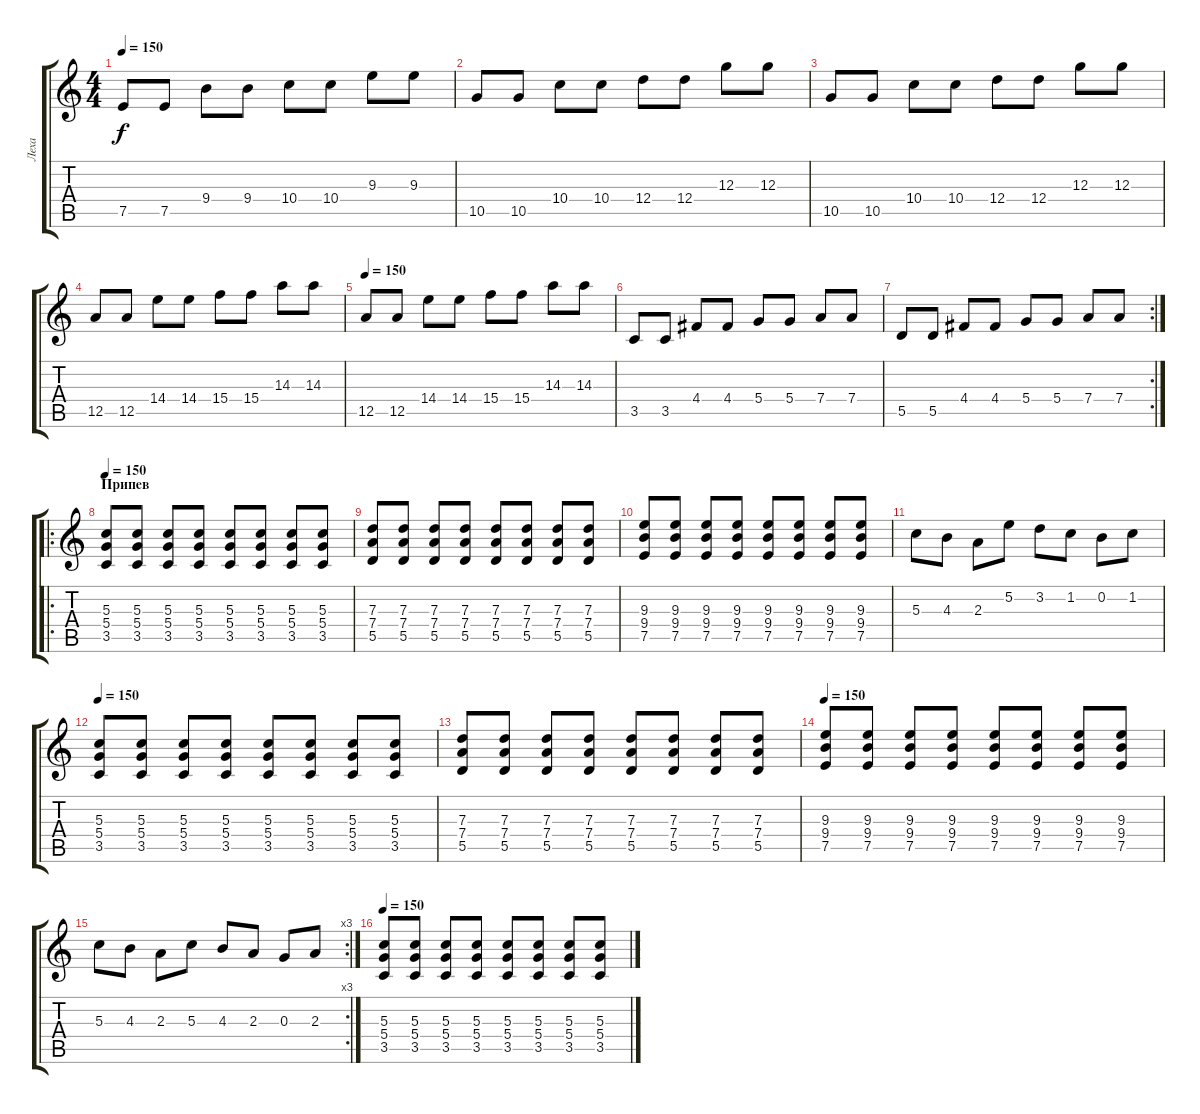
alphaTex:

\track ("Леха" "Леха") {instrument distortionguitar}
\staff {score tabs}
\tuning (E4 B3 G3 D3 A2 E2) {hide}
\ts (4 4)
\tempo 150
\clef g2
\ks c
7.5.8{dy f} 7.5.8 9.4.8 9.4.8 10.4.8 10.4.8 9.3.8 9.3.8 |
10.5.8 10.5.8 10.4.8 10.4.8 12.4.8 12.4.8 12.3.8 12.3.8 |
10.5.8 10.5.8 10.4.8 10.4.8 12.4.8 12.4.8 12.3.8 12.3.8 |
12.5.8 12.5.8 14.4.8 14.4.8 15.4.8 15.4.8 14.3.8 14.3.8 |
\tempo 150
12.5.8 12.5.8 14.4.8 14.4.8 15.4.8 15.4.8 14.3.8 14.3.8 |
3.5.8 3.5.8 4.4.8 4.4.8 5.4.8 5.4.8 7.4.8 7.4.8 |
\rc 2
5.5.8 5.5.8 4.4.8 4.4.8 5.4.8 5.4.8 7.4.8 7.4.8 |
\ro
\section ("" "Припев")
\tempo 150
(5.3 5.4 3.5).8{instrument distortionguitar} (5.3 5.4 3.5).8 (5.3 5.4 3.5).8 (5.3 5.4 3.5).8 (5.3 5.4 3.5).8 (5.3 5.4 3.5).8 (5.3 5.4 3.5).8 (5.3 5.4 3.5).8 |
(7.3 7.4 5.5).8 (7.3 7.4 5.5).8 (7.3 7.4 5.5).8 (7.3 7.4 5.5).8 (7.3 7.4 5.5).8 (7.3 7.4 5.5).8 (7.3 7.4 5.5).8 (7.3 7.4 5.5).8 |
(9.3 9.4 7.5).8 (9.3 9.4 7.5).8 (9.3 9.4 7.5).8 (9.3 9.4 7.5).8 (9.3 9.4 7.5).8 (9.3 9.4 7.5).8 (9.3 9.4 7.5).8 (9.3 9.4 7.5).8 |
5.3.8 4.3.8 2.3.8 5.2.8 3.2.8 1.2.8 0.2.8 1.2.8 |
\tempo 150
(5.3 5.4 3.5).8{instrument distortionguitar} (5.3 5.4 3.5).8 (5.3 5.4 3.5).8 (5.3 5.4 3.5).8 (5.3 5.4 3.5).8 (5.3 5.4 3.5).8 (5.3 5.4 3.5).8 (5.3 5.4 3.5).8 |
(7.3 7.4 5.5).8 (7.3 7.4 5.5).8 (7.3 7.4 5.5).8 (7.3 7.4 5.5).8 (7.3 7.4 5.5).8 (7.3 7.4 5.5).8 (7.3 7.4 5.5).8 (7.3 7.4 5.5).8 |
\tempo 150
(9.3 9.4 7.5).8 (9.3 9.4 7.5).8 (9.3 9.4 7.5).8 (9.3 9.4 7.5).8 (9.3 9.4 7.5).8 (9.3 9.4 7.5).8 (9.3 9.4 7.5).8 (9.3 9.4 7.5).8 |
\rc 3
5.3.8 4.3.8 2.3.8 5.3.8 4.3.8 2.3.8 0.3.8 2.3.8 |
\tempo 150
(5.3 5.4 3.5).8{instrument distortionguitar} (5.3 5.4 3.5).8 (5.3 5.4 3.5).8 (5.3 5.4 3.5).8 (5.3 5.4 3.5).8 (5.3 5.4 3.5).8 (5.3 5.4 3.5).8 (5.3 5.4 3.5).8
